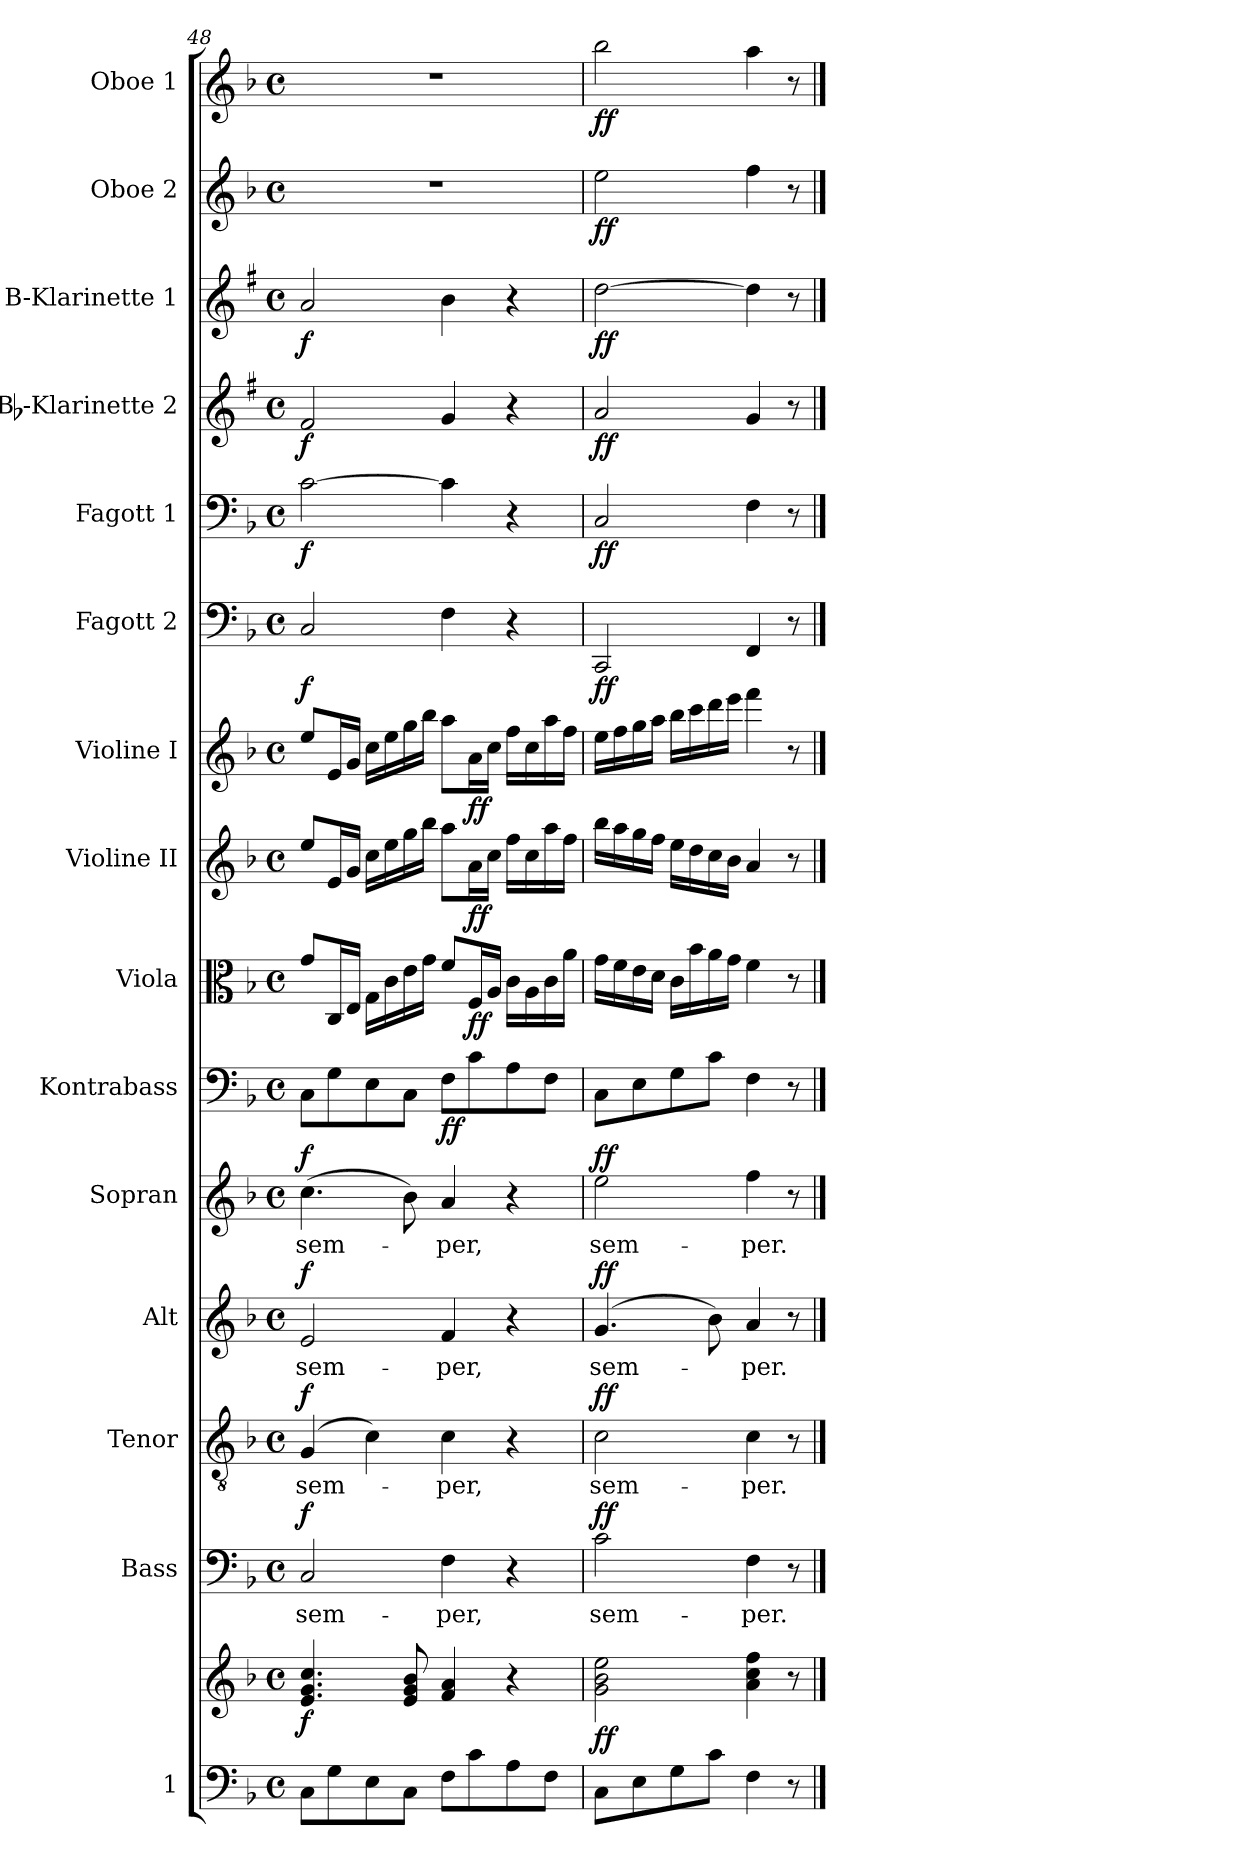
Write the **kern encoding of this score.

**kern	**kern	**dynam	**kern	**text	**dynam	**kern	**text	**dynam	**kern	**text	**dynam	**kern	**text	**dynam	**kern	**dynam	**kern	**dynam	**kern	**dynam	**kern	**dynam	**kern	**dynam	**kern	**dynam	**kern	**dynam	**kern	**dynam	**kern	**dynam	**kern	**dynam
*part15	*part15	*part15	*part14	*part14	*part14	*part13	*part13	*part13	*part12	*part12	*part12	*part11	*part11	*part11	*part10	*part10	*part9	*part9	*part8	*part8	*part7	*part7	*part6	*part6	*part5	*part5	*part4	*part4	*part3	*part3	*part2	*part2	*part1	*part1
*staff16	*staff15	*staff15/16	*staff14	*staff14	*staff14	*staff13	*staff13	*staff13	*staff12	*staff12	*staff12	*staff11	*staff11	*staff11	*staff10	*staff10	*staff9	*staff9	*staff8	*staff8	*staff7	*staff7	*staff6	*staff6	*staff5	*staff5	*staff4	*staff4	*staff3	*staff3	*staff2	*staff2	*staff1	*staff1
*I"1	*	*	*I"Bass	*	*	*I"Tenor	*	*	*I"Alt	*	*	*I"Sopran	*	*	*I"Kontrabass	*	*I"Viola	*	*I"Violine II	*	*I"Violine I	*	*I"Fagott 2	*	*I"Fagott 1	*	*I"Bb-Klarinette 2	*	*I"B-Klarinette 1	*	*I"Oboe 2	*	*I"Oboe 1	*
*	*	*	*I'B.	*	*	*I'T.	*	*	*I'A.	*	*	*I'S.	*	*	*I'Kb.	*	*I'Vla.	*	*I'Vl. II	*	*I'Vl. I	*	*I'Fg. 2	*	*I'Fg. 1	*	*I'Bb Kl. 2	*	*I'B Kl. 1	*	*I'Ob. 2	*	*I'Ob. 1	*
*clefF4	*clefG2	*	*clefF4	*	*	*clefGv2	*	*	*clefG2	*	*	*clefG2	*	*	*clefF4	*	*clefC3	*	*clefG2	*	*clefG2	*	*clefF4	*	*clefF4	*	*clefG2	*	*clefG2	*	*clefG2	*	*clefG2	*
*	*	*	*	*	*	*	*	*	*	*	*	*	*	*	*ITrd7c12	*	*	*	*	*	*	*	*	*	*	*	*ITrd1c2	*	*ITrd1c2	*	*	*	*	*
*k[b-]	*k[b-]	*	*k[b-]	*	*	*k[b-]	*	*	*k[b-]	*	*	*k[b-]	*	*	*k[b-]	*	*k[b-]	*	*k[b-]	*	*k[b-]	*	*k[b-]	*	*k[b-]	*	*k[b-]	*	*k[b-]	*	*k[b-]	*	*k[b-]	*
*F:	*F:	*	*F:	*	*	*F:	*	*	*F:	*	*	*F:	*	*	*F:	*	*F:	*	*F:	*	*F:	*	*F:	*	*F:	*	*F:	*	*F:	*	*F:	*	*F:	*
*M4/4	*M4/4	*	*M4/4	*	*	*M4/4	*	*	*M4/4	*	*	*M4/4	*	*	*M4/4	*	*M4/4	*	*M4/4	*	*M4/4	*	*M4/4	*	*M4/4	*	*M4/4	*	*M4/4	*	*M4/4	*	*M4/4	*
*met(c)	*met(c)	*	*met(c)	*	*	*met(c)	*	*	*met(c)	*	*	*met(c)	*	*	*met(c)	*	*met(c)	*	*met(c)	*	*met(c)	*	*met(c)	*	*met(c)	*	*met(c)	*	*met(c)	*	*met(c)	*	*met(c)	*
=48	=48	=48	=48	=48	=48	=48	=48	=48	=48	=48	=48	=48	=48	=48	=48	=48	=48	=48	=48	=48	=48	=48	=48	=48	=48	=48	=48	=48	=48	=48	=48	=48	=48	=48
!	!	!LO:DY:b	!	!LO:LY:b	!LO:DY:a	!	!LO:LY:b	!LO:DY:a	!	!LO:LY:b	!LO:DY:a	!	!LO:LY:b	!LO:DY:a	!	!	!	!	!	!	!	!	!	!LO:DY:b	!	!LO:DY:b	!	!LO:DY:b	!	!LO:DY:b	!	!	!	!
8C\L	4.e/ 4.g/ 4.cc/	f	2C/	sem-	f	(4G/	sem-	f	2e/	sem-	f	(>4.cc\	sem-	f	8CC\L	.	8g/L	.	8ee/L	.	8ee/L	.	2C/	f	[2c\	f	2e/	f	2g/	f	1r	.	1r	.
8G\	.	.	.	.	.	.	.	.	.	.	.	.	.	.	8GG\	.	16C/L	.	16e/L	.	16e/L	.	.	.	.	.	.	.	.	.	.	.	.	.
.	.	.	.	.	.	.	.	.	.	.	.	.	.	.	.	.	16E/JJ	.	16g/JJ	.	16g/JJ	.	.	.	.	.	.	.	.	.	.	.	.	.
8E\	.	.	.	.	.	4c\)	.	.	.	.	.	.	.	.	8EE\	.	16G\LL	.	16cc\LL	.	16cc\LL	.	.	.	.	.	.	.	.	.	.	.	.	.
.	.	.	.	.	.	.	.	.	.	.	.	.	.	.	.	.	16c\	.	16ee\	.	16ee\	.	.	.	.	.	.	.	.	.	.	.	.	.
8C\J	8e/ 8g/ 8b-/	.	.	.	.	.	.	.	.	.	.	8b-\)	.	.	8CC\J	.	16e\	.	16gg\	.	16gg\	.	.	.	.	.	.	.	.	.	.	.	.	.
.	.	.	.	.	.	.	.	.	.	.	.	.	.	.	.	.	16g\JJ	.	16bb-\JJ	.	16bb-\JJ	.	.	.	.	.	.	.	.	.	.	.	.	.
!	!	!	!	!LO:LY:b	!	!	!LO:LY:b	!	!	!LO:LY:b	!	!	!LO:LY:b	!	!	!LO:DY:b	!	!	!	!	!	!	!	!	!	!	!	!	!	!	!	!	!	!
8F\L	4f/ 4a/	.	4F\	-per,	.	4c\	-per,	.	4f/	-per,	.	4a/	-per,	.	8FF\L	ff	8f/L	.	8aa\L	.	8aa\L	.	4F\	.	4c\]	.	4f/	.	4a\	.	.	.	.	.
!	!	!	!	!	!	!	!	!	!	!	!	!	!	!	!	!	!	!LO:DY:b	!	!LO:DY:b	!	!LO:DY:b	!	!	!	!	!	!	!	!	!	!	!	!
8c\	.	.	.	.	.	.	.	.	.	.	.	.	.	.	8C\	.	16F/L	ff	16a\L	ff	16a\L	ff	.	.	.	.	.	.	.	.	.	.	.	.
.	.	.	.	.	.	.	.	.	.	.	.	.	.	.	.	.	16A/JJ	.	16cc\JJ	.	16cc\JJ	.	.	.	.	.	.	.	.	.	.	.	.	.
8A\	4r	.	4r	.	.	4r	.	.	4r	.	.	4r	.	.	8AA\	.	16c\LL	.	16ff\LL	.	16ff\LL	.	4r	.	4r	.	4r	.	4r	.	.	.	.	.
.	.	.	.	.	.	.	.	.	.	.	.	.	.	.	.	.	16A\	.	16cc\	.	16cc\	.	.	.	.	.	.	.	.	.	.	.	.	.
8F\J	.	.	.	.	.	.	.	.	.	.	.	.	.	.	8FF\J	.	16c\	.	16aa\	.	16aa\	.	.	.	.	.	.	.	.	.	.	.	.	.
.	.	.	.	.	.	.	.	.	.	.	.	.	.	.	.	.	16a\JJ	.	16ff\JJ	.	16ff\JJ	.	.	.	.	.	.	.	.	.	.	.	.	.
=49	=49	=49	=49	=49	=49	=49	=49	=49	=49	=49	=49	=49	=49	=49	=49	=49	=49	=49	=49	=49	=49	=49	=49	=49	=49	=49	=49	=49	=49	=49	=49	=49	=49	=49
!	!	!LO:DY:b	!	!LO:LY:b	!LO:DY:a	!	!LO:LY:b	!LO:DY:a	!	!LO:LY:b	!LO:DY:a	!	!LO:LY:b	!LO:DY:a	!	!	!	!	!	!	!	!	!	!LO:DY:b	!	!LO:DY:b	!	!LO:DY:b	!	!LO:DY:b	!	!LO:DY:b	!	!LO:DY:b
8C\L	2g\ 2b-\ 2ee\	ff	2c\	sem-	ff	2c\	sem-	ff	(4.g/	sem-	ff	2ee\	sem-	ff	8CC\L	.	16g\LL	.	16bb-\LL	.	16ee\LL	.	2CC/	ff	2C/	ff	2g/	ff	[2cc\	ff	2ee\	ff	2bb-\	ff
.	.	.	.	.	.	.	.	.	.	.	.	.	.	.	.	.	16f\	.	16aa\	.	16ff\	.	.	.	.	.	.	.	.	.	.	.	.	.
8E\	.	.	.	.	.	.	.	.	.	.	.	.	.	.	8EE\	.	16e\	.	16gg\	.	16gg\	.	.	.	.	.	.	.	.	.	.	.	.	.
.	.	.	.	.	.	.	.	.	.	.	.	.	.	.	.	.	16d\JJ	.	16ff\JJ	.	16aa\JJ	.	.	.	.	.	.	.	.	.	.	.	.	.
8G\	.	.	.	.	.	.	.	.	.	.	.	.	.	.	8GG\	.	16c\LL	.	16ee\LL	.	16bb-\LL	.	.	.	.	.	.	.	.	.	.	.	.	.
.	.	.	.	.	.	.	.	.	.	.	.	.	.	.	.	.	16b-\	.	16dd\	.	16ccc\	.	.	.	.	.	.	.	.	.	.	.	.	.
8c\J	.	.	.	.	.	.	.	.	8b-\)	.	.	.	.	.	8C\J	.	16a\	.	16cc\	.	16ddd\	.	.	.	.	.	.	.	.	.	.	.	.	.
.	.	.	.	.	.	.	.	.	.	.	.	.	.	.	.	.	16g\JJ	.	16b-\JJ	.	16eee\JJ	.	.	.	.	.	.	.	.	.	.	.	.	.
!	!	!	!	!LO:LY:b	!	!	!LO:LY:b	!	!	!LO:LY:b	!	!	!LO:LY:b	!	!	!	!	!	!	!	!	!	!	!	!	!	!	!	!	!	!	!	!	!
4F\	4a\ 4cc\ 4ff\	.	4F\	-per.	.	4c\	-per.	.	4a/	-per.	.	4ff\	-per.	.	4FF\	.	4f\	.	4a/	.	4fff\	.	4FF/	.	4F\	.	4f/	.	4cc\]	.	4ff\	.	4aa\	.
8r	8r	.	8r	.	.	8r	.	.	8r	.	.	8r	.	.	8r	.	8r	.	8r	.	8r	.	8r	.	8r	.	8r	.	8r	.	8r	.	8r	.
==	==	==	==	==	==	==	==	==	==	==	==	==	==	==	==	==	==	==	==	==	==	==	==	==	==	==	==	==	==	==	==	==	==	==
*-	*-	*-	*-	*-	*-	*-	*-	*-	*-	*-	*-	*-	*-	*-	*-	*-	*-	*-	*-	*-	*-	*-	*-	*-	*-	*-	*-	*-	*-	*-	*-	*-	*-	*-
